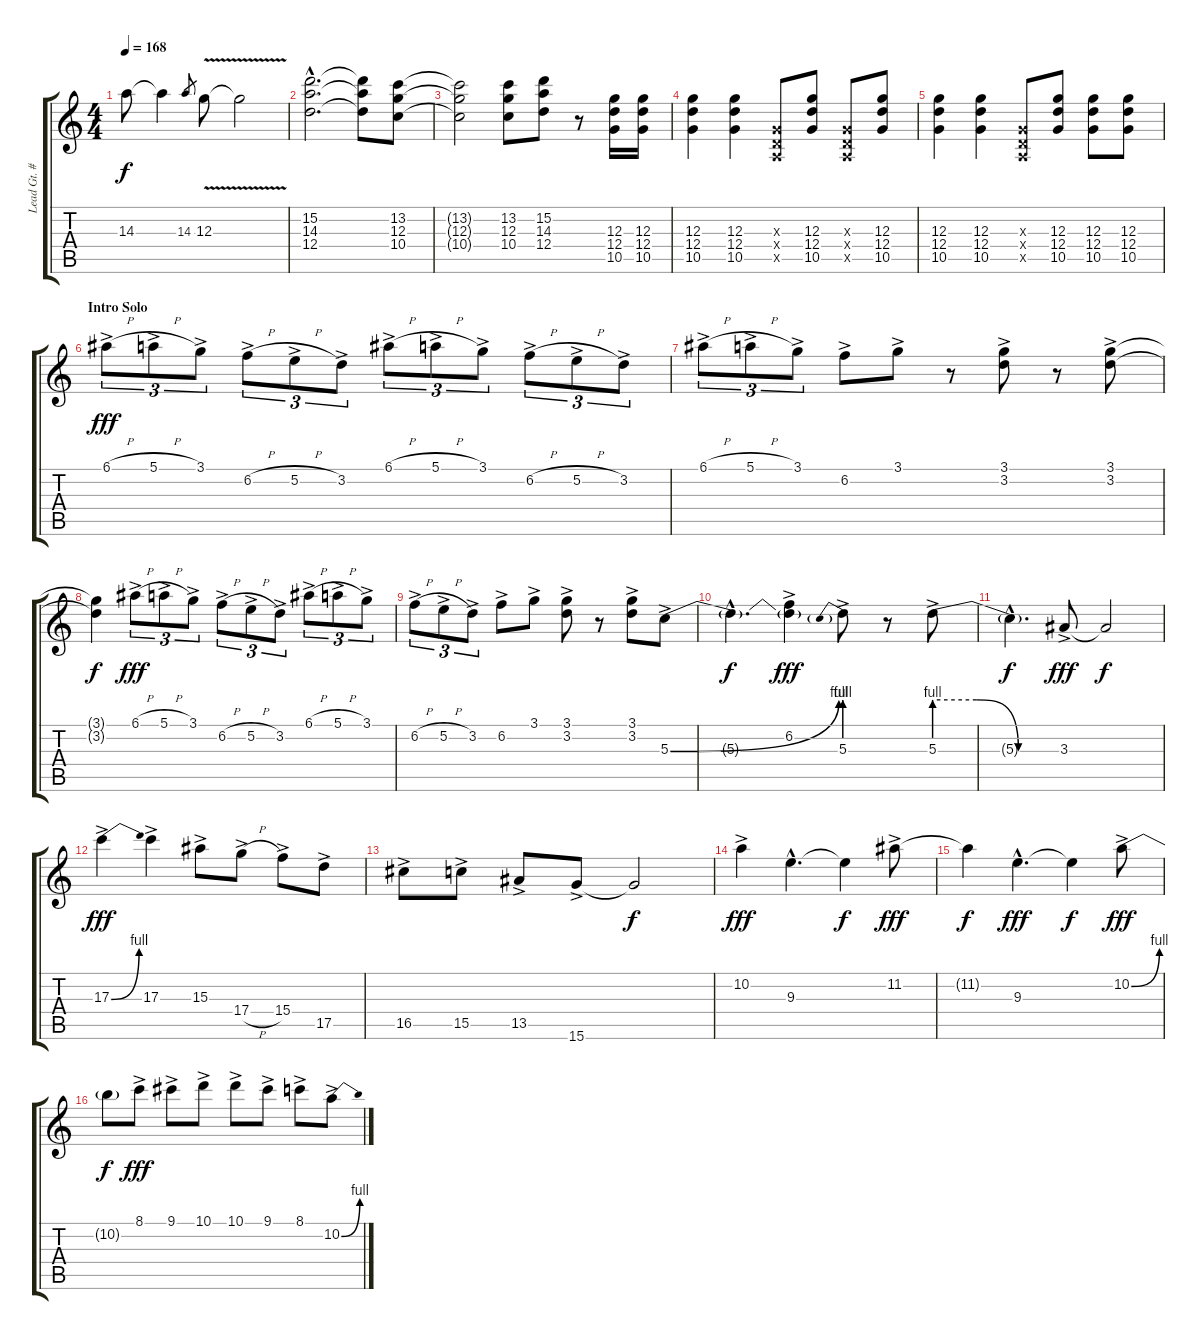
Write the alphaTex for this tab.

\track ("Lead Gt. #2 -Strat (Brent Muscat)" "Lead Gt. #") {instrument distortionguitar}
\staff {score tabs}
\tuning (E4 B3 G3 D3 A2 E2) {hide}
\ts (4 4)
\tempo 168
\clef g2
\ks c
14.3{t}.8{dy f} 14.3{t}.4 14.3.8{gr} 12.3{v}.8 12.3{t}.2 |
(15.2{hac} 14.3{hac} 12.4{hac}).2{d} (15.2{t} 14.3{t} 12.4{t}).8 (13.2 12.3 10.4).8 |
(13.2{t} 12.3{t} 10.4{t}).2 (13.2 12.3 10.4).8 (15.2 14.3 12.4).8 r.8 (12.3 12.4 10.5).16 (12.3 12.4 10.5).16 |
(12.3 12.4 10.5).4 (12.3 12.4 10.5).4 (0.3{x} 0.4{x} 0.5{x}).8 (12.3 12.4 10.5).8 (0.3{x} 0.4{x} 0.5{x}).8 (12.3 12.4 10.5).8 |
(12.3 12.4 10.5).4 (12.3 12.4 10.5).4 (0.3{x} 0.4{x} 0.5{x}).8 (12.3 12.4 10.5).8 (12.3 12.4 10.5).8 (12.3 12.4 10.5).8 |
\section ("" "Intro Solo")
6.1{h ac}.8{tu (3 2) dy fff} 5.1{h ac}.8{tu (3 2)} 3.1{ac}.8{tu (3 2)} 6.2{h ac}.8{tu (3 2)} 5.2{h ac}.8{tu (3 2)} 3.2{ac}.8{tu (3 2)} 6.1{h ac}.8{tu (3 2)} 5.1{h ac}.8{tu (3 2)} 3.1{ac}.8{tu (3 2)} 6.2{h ac}.8{tu (3 2)} 5.2{h ac}.8{tu (3 2)} 3.2{ac}.8{tu (3 2)} |
6.1{h ac}.8{tu (3 2)} 5.1{h ac}.8{tu (3 2)} 3.1{ac}.8{tu (3 2)} 6.2{ac}.8 3.1{ac}.8 r.8 (3.1{ac} 3.2{ac}).8 r.8 (3.1{ac} 3.2{ac}).8 |
(3.1{t} 3.2{t}).4{dy f} 6.1{h ac}.8{tu (3 2) dy fff} 5.1{h ac}.8{tu (3 2)} 3.1{ac}.8{tu (3 2)} 6.2{h ac}.8{tu (3 2)} 5.2{h ac}.8{tu (3 2)} 3.2{ac}.8{tu (3 2)} 6.1{h ac}.8{tu (3 2)} 5.1{h ac}.8{tu (3 2)} 3.1{ac}.8{tu (3 2)} |
6.2{h ac}.8{tu (3 2)} 5.2{h ac}.8{tu (3 2)} 3.2{ac}.8{tu (3 2)} 6.2{ac}.8 3.1{ac}.8 (3.1{ac} 3.2{ac}).8 r.8 (3.1{ac} 3.2{ac}).8 5.3{be (bend 0 0 60 4) ac}.8 |
5.3{hac t}.4{d dy f} (6.2{ac} 5.3{t}).4{dy fff} 5.3{be (prebend 0 4 60 4) ac}.8 r.8 5.3{be (custom 0 4 20 4 40 0 60 0) ac}.8 |
5.3{hac t}.4{d dy f} 3.3{ac}.8{dy fff} 3.3{t}.2{dy f} |
17.3{be (bend 0 0 60 4) ac}.4{dy fff} 17.3{ac}.4 15.3{ac}.8 17.4{h ac}.8 15.4{ac}.8 17.5{ac}.8 |
16.5{ac}.8 15.5{ac}.8 13.5{ac}.8 15.6{ac}.8 15.6{t}.2{dy f} |
10.2{ac}.4{dy fff} 9.3{hac}.4{d} 9.3{t}.4{dy f} 11.2{ac}.8{dy fff} |
11.2{t}.4{dy f} 9.3{hac}.4{d dy fff} 9.3{t}.4{dy f} 10.2{be (bend 0 0 60 4) ac}.8{dy fff} |
10.2{t}.8{dy f} 8.1{ac}.8{dy fff} 9.1{ac}.8 10.1{ac}.8 10.1{ac}.8 9.1{ac}.8 8.1{ac}.8 10.2{be (bend 0 0 60 4) ac}.8
